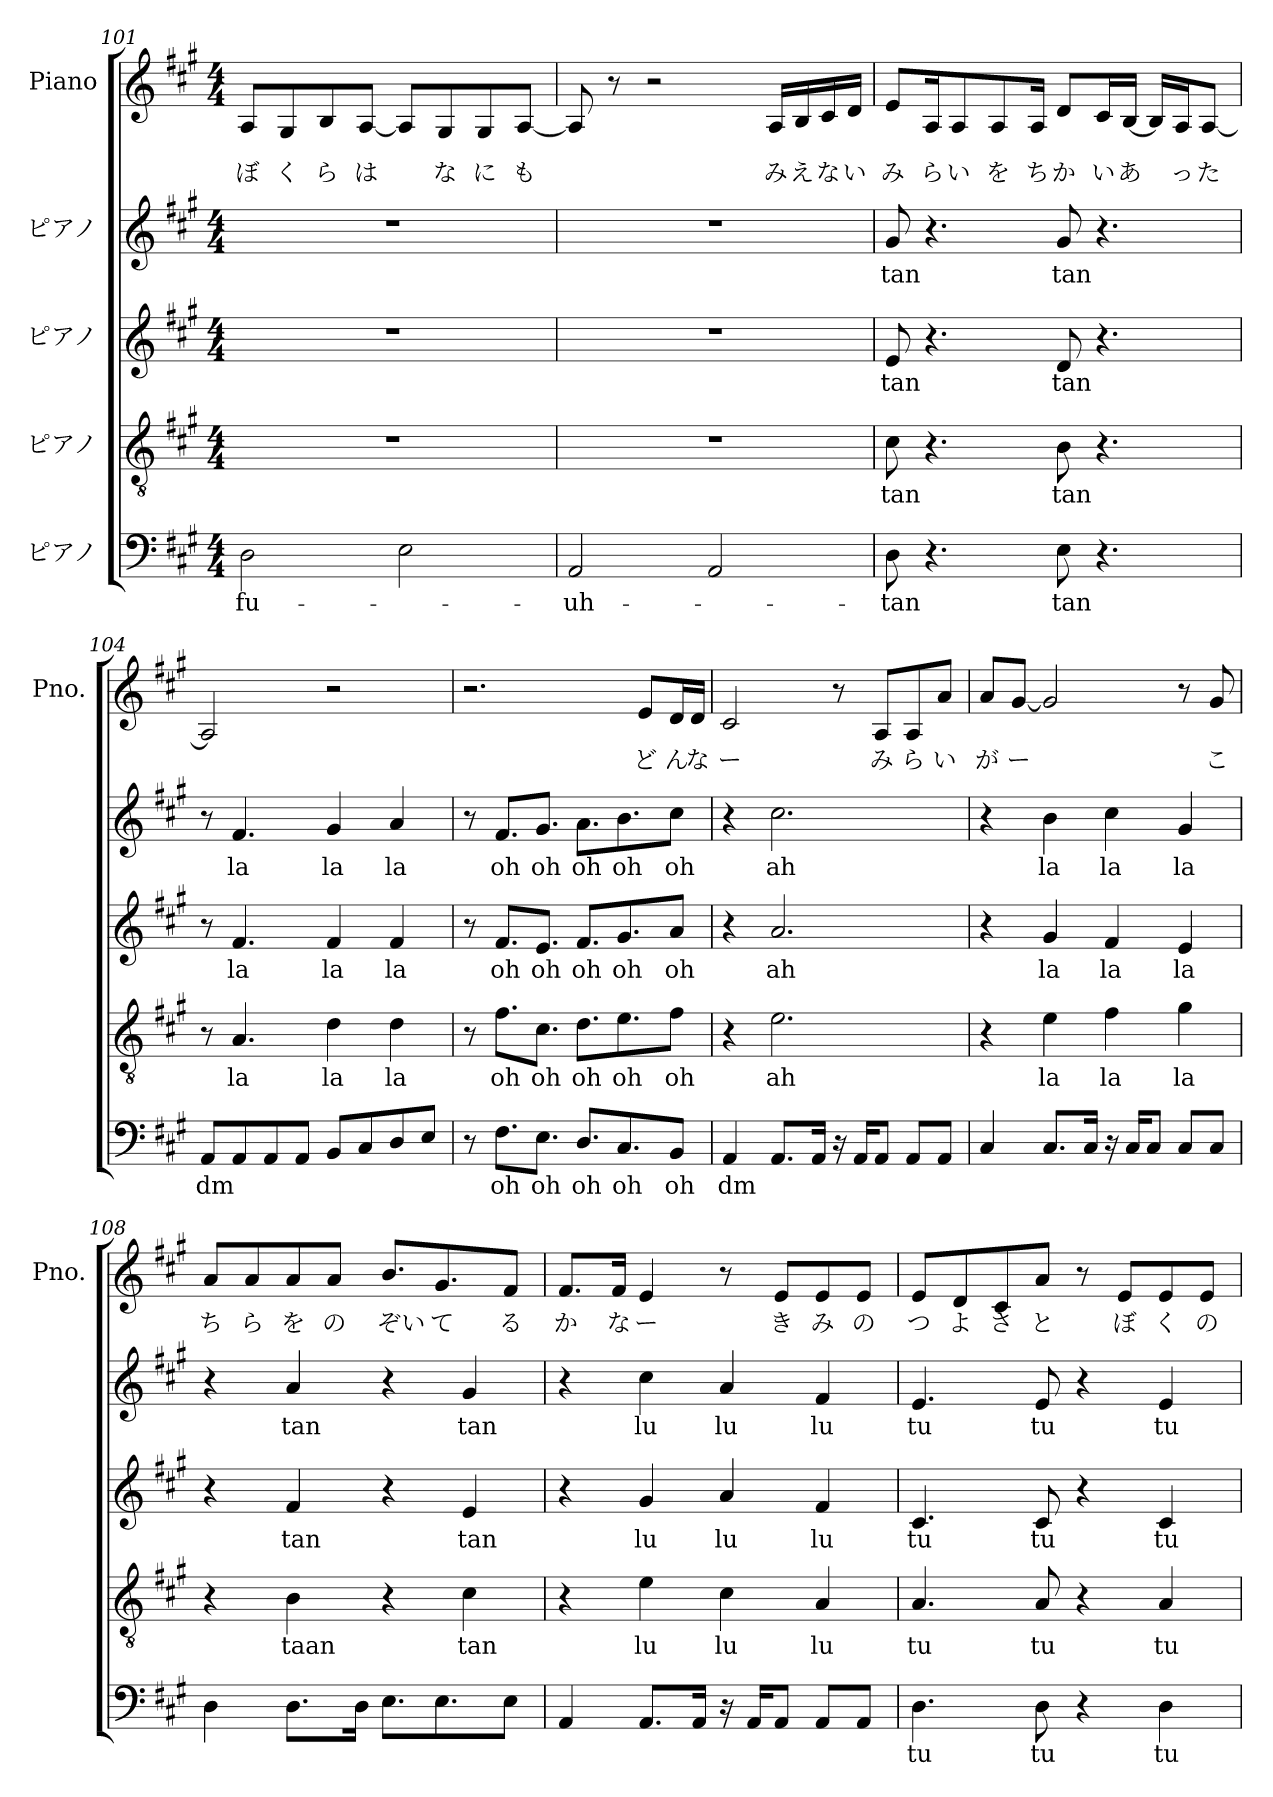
**kern	**text	**kern	**text	**kern	**text	**kern	**text	**kern	**text	**text
*part5	*part5	*part4	*part4	*part3	*part3	*part2	*part2	*part1	*part1	*part1
*staff5	*staff5	*staff4	*staff4	*staff3	*staff3	*staff2	*staff2	*staff1	*staff1	*staff1
*I"ピアノ	*	*I"ピアノ	*	*I"ピアノ	*	*I"ピアノ	*	*I"Piano	*	*
*	*	*	*	*	*	*	*	*I'Pno.	*	*
*clefF4	*	*clefGv2	*	*clefG2	*	*clefG2	*	*clefG2	*	*
*k[f#c#g#]	*	*k[f#c#g#]	*	*k[f#c#g#]	*	*k[f#c#g#]	*	*k[f#c#g#]	*	*
*M4/4	*	*M4/4	*	*M4/4	*	*M4/4	*	*M4/4	*	*
=101	=101	=101	=101	=101	=101	=101	=101	=101	=101	=101
2D	-fu-	1r	.	1r	.	1r	.	8AL	.	ぼ
.	.	.	.	.	.	.	.	8G#	.	く
.	.	.	.	.	.	.	.	8B	.	ら
.	.	.	.	.	.	.	.	[8AJ	.	は
2E	.	.	.	.	.	.	.	8AL]	.	.
.	.	.	.	.	.	.	.	8G#	.	な
.	.	.	.	.	.	.	.	8G#	.	に
.	.	.	.	.	.	.	.	[8AJ	.	も
=102	=102	=102	=102	=102	=102	=102	=102	=102	=102	=102
2AA	-uh-	1r	.	1r	.	1r	.	8A]	.	.
.	.	.	.	.	.	.	.	8r	.	.
.	.	.	.	.	.	.	.	2r	.	.
2AA	.	.	.	.	.	.	.	.	.	.
.	.	.	.	.	.	.	.	16ALL	.	み
.	.	.	.	.	.	.	.	16B	.	え
.	.	.	.	.	.	.	.	16c#	.	な
.	.	.	.	.	.	.	.	16dJJ	.	い
=103	=103	=103	=103	=103	=103	=103	=103	=103	=103	=103
8D	-tan	8c#	tan	8e	tan	8g#	tan	8eL	.	み
4.r	.	4.r	.	4.r	.	4.r	.	16AK	.	ら
.	.	.	.	.	.	.	.	8A	.	い
.	.	.	.	.	.	.	.	8A	.	を
.	.	.	.	.	.	.	.	16AJk	.	ち
8E	tan	8B	tan	8d	tan	8g#	tan	8dL	.	か
4.r	.	4.r	.	4.r	.	4.r	.	16c#L	.	い
.	.	.	.	.	.	.	.	[16BJJ	.	あ
.	.	.	.	.	.	.	.	16BLL]	.	.
.	.	.	.	.	.	.	.	16AJ	.	っ
.	.	.	.	.	.	.	.	[8AJ	.	た
=104	=104	=104	=104	=104	=104	=104	=104	=104	=104	=104
8AAL	dm	8r	.	8r	.	8r	.	2A]	.	.
8AA	.	4.A	la	4.f#	la	4.f#	la	.	.	.
8AA	.	.	.	.	.	.	.	.	.	.
8AAJ	.	.	.	.	.	.	.	.	.	.
8BBL	.	4d	la	4f#	la	4g#	la	2r	.	.
8C#	.	.	.	.	.	.	.	.	.	.
8D	.	4d	la	4f#	la	4a	la	.	.	.
8EJ	.	.	.	.	.	.	.	.	.	.
=105	=105	=105	=105	=105	=105	=105	=105	=105	=105	=105
8r	.	8r	.	8r	.	8r	.	2.r	.	.
8.F#L	oh	8.f#L	oh	8.f#L	oh	8.f#L	oh	.	.	.
8.EJ	oh	8.c#J	oh	8.eJ	oh	8.g#J	oh	.	.	.
8.DL	oh	8.dL	oh	8.f#L	oh	8.aL	oh	.	.	.
8.C#	oh	8.e	oh	8.g#	oh	8.b	oh	.	.	.
.	.	.	.	.	.	.	.	8eL	ど	.
8BBJ	oh	8f#J	oh	8aJ	oh	8cc#J	oh	16dL	ん	.
.	.	.	.	.	.	.	.	16dJJ	な	.
=106	=106	=106	=106	=106	=106	=106	=106	=106	=106	=106
4AA	dm	4r	.	4r	.	4r	.	2c#	ー	.
8.AAL	.	2.e	ah	2.a	ah	2.cc#	ah	.	.	.
16AAJk	.	.	.	.	.	.	.	.	.	.
16r	.	.	.	.	.	.	.	8r	.	.
16AAKL	.	.	.	.	.	.	.	.	.	.
8AAJ	.	.	.	.	.	.	.	8AL	み	.
8AAL	.	.	.	.	.	.	.	8A	ら	.
8AAJ	.	.	.	.	.	.	.	8aJ	い	.
=107	=107	=107	=107	=107	=107	=107	=107	=107	=107	=107
4C#	.	4r	.	4r	.	4r	.	8aL	が	.
.	.	.	.	.	.	.	.	[8g#J	ー	.
8.C#L	.	4e	la	4g#	la	4b	la	2g#]	.	.
16C#Jk	.	.	.	.	.	.	.	.	.	.
16r	.	4f#	la	4f#	la	4cc#	la	.	.	.
16C#KL	.	.	.	.	.	.	.	.	.	.
8C#J	.	.	.	.	.	.	.	.	.	.
8C#L	.	4g#	la	4e	la	4g#	la	8r	.	.
8C#J	.	.	.	.	.	.	.	8g#	こ	.
=108	=108	=108	=108	=108	=108	=108	=108	=108	=108	=108
4D	.	4r	.	4r	.	4r	.	8aL	ち	.
.	.	.	.	.	.	.	.	8a	ら	.
8.DL	.	4B	taan	4f#	tan	4a	tan	8a	を	.
.	.	.	.	.	.	.	.	8aJ	の	.
16DJk	.	.	.	.	.	.	.	.	.	.
8.EL	.	4r	.	4r	.	4r	.	8.bL	ぞい	.
8.E	.	.	.	.	.	.	.	8.g#	て	.
.	.	4c#	tan	4e	tan	4g#	tan	.	.	.
8EJ	.	.	.	.	.	.	.	8f#J	る	.
=109	=109	=109	=109	=109	=109	=109	=109	=109	=109	=109
4AA	.	4r	.	4r	.	4r	.	8.f#L	か	.
.	.	.	.	.	.	.	.	16f#Jk	な	.
8.AAL	.	4e	lu	4g#	lu	4cc#	lu	4e	ー	.
16AAJk	.	.	.	.	.	.	.	.	.	.
16r	.	4c#	lu	4a	lu	4a	lu	8r	.	.
16AAKL	.	.	.	.	.	.	.	.	.	.
8AAJ	.	.	.	.	.	.	.	8eL	き	.
8AAL	.	4A	lu	4f#	lu	4f#	lu	8e	み	.
8AAJ	.	.	.	.	.	.	.	8eJ	の	.
=110	=110	=110	=110	=110	=110	=110	=110	=110	=110	=110
4.D	tu	4.A	-tu	4.c#	-tu	4.e	-tu	8eL	つ	.
.	.	.	.	.	.	.	.	8d	よ	.
.	.	.	.	.	.	.	.	8c#	さ	.
8D	tu	8A	tu	8c#	tu	8e	tu	8aJ	と	.
4r	.	4r	.	4r	.	4r	.	8r	.	.
.	.	.	.	.	.	.	.	8eL	ぼ	.
4D	tu	4A	tu	4c#	tu	4e	tu	8e	く	.
.	.	.	.	.	.	.	.	8eJ	の	.
=	=	=	=	=	=	=	=	=	=	=
*-	*-	*-	*-	*-	*-	*-	*-	*-	*-	*-
